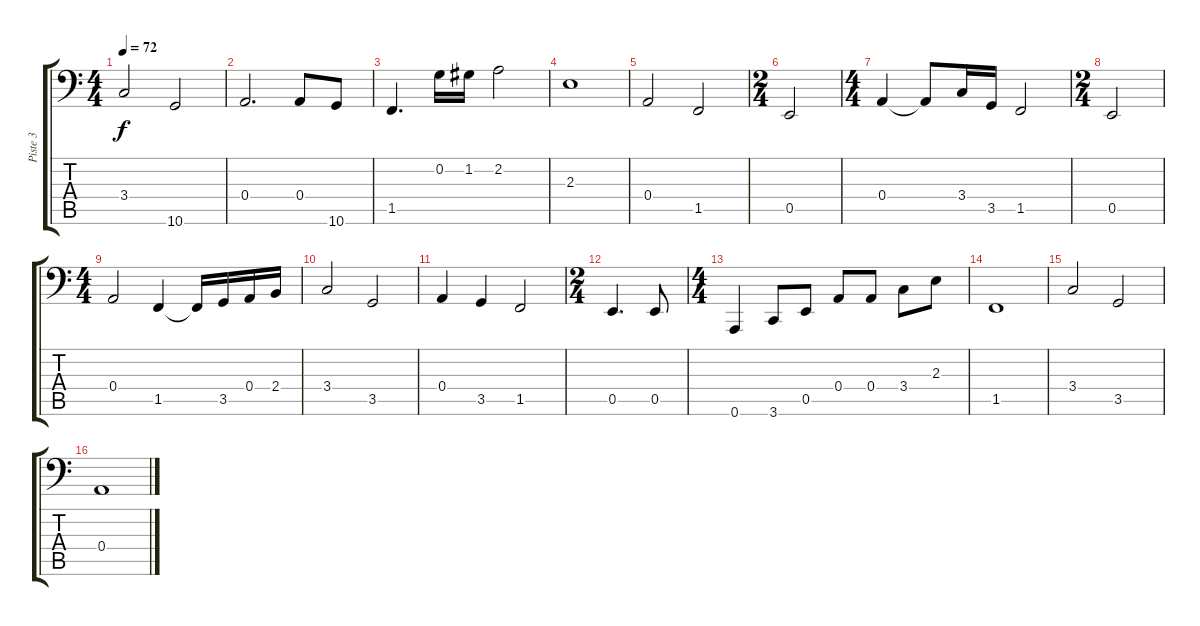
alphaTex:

\track ("Piste 3" "Piste 3") {instrument electricbassfinger}
\staff {score tabs}
\tuning (C3 G2 D2 A1 E1 A0) {hide}
\ts (4 4)
\tempo 72
\clef f4
\ks c
3.4.2{dy f} 10.6.2 |
0.4.2{d} 0.4.8 10.6.8 |
1.5.4{d} 0.2.16 1.2.16 2.2.2 |
2.3.1 |
0.4.2 1.5.2 |
\ts (2 4)
0.5.2 |
\ts (4 4)
0.4.4 0.4{t}.8 3.4.16 3.5.16 1.5.2 |
\ts (2 4)
0.5.2 |
\ts (4 4)
0.4.2 1.5.4 1.5{t}.16 3.5.16 0.4.16 2.4.16 |
3.4.2 3.5.2 |
0.4.4 3.5.4 1.5.2 |
\ts (2 4)
0.5.4{d} 0.5.8 |
\ts (4 4)
0.6.4 3.6.8 0.5.8 0.4.8 0.4.8 3.4.8 2.3.8 |
1.5.1 |
3.4.2 3.5.2 |
0.4.1
